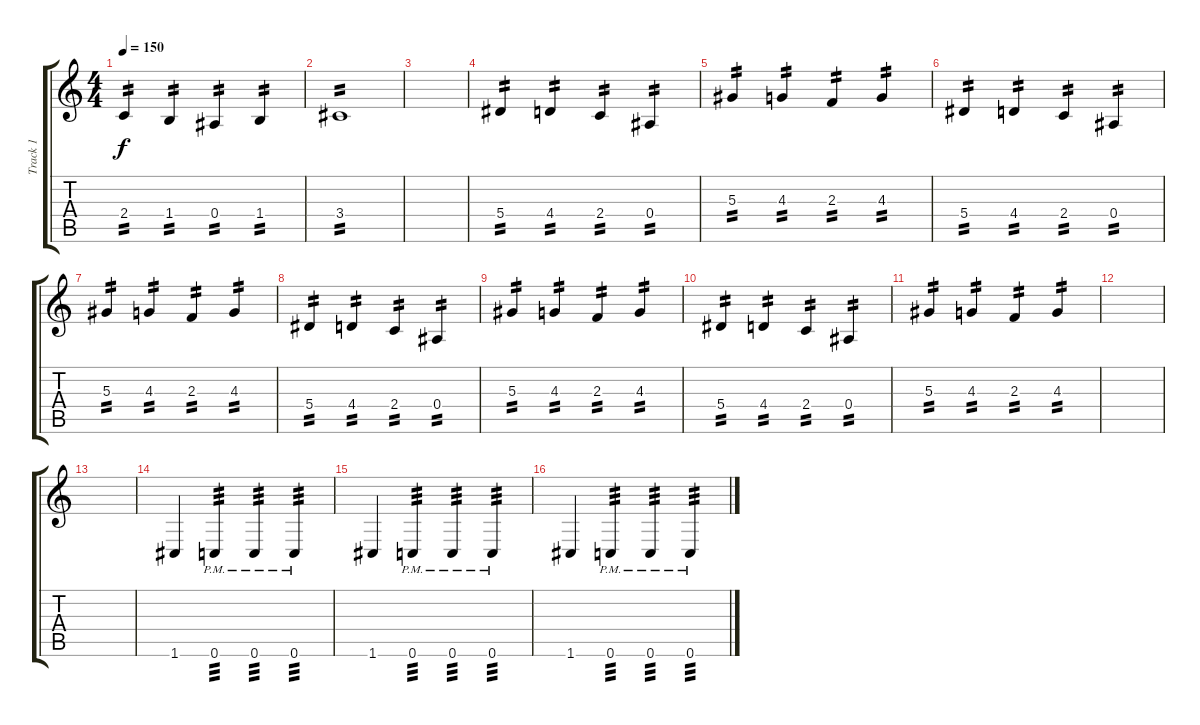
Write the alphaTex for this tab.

\track ("Track 1" "Track 1") {instrument distortionguitar}
\staff {score tabs}
\tuning (C4 G3 Eb3 Bb2 F2 C2) {hide}
\ts (4 4)
\tempo 150
\clef g2
\ks c
2.4.4{tp 2 dy f} 1.4.4{tp 2} 0.4.4{tp 2} 1.4.4{tp 2} |
3.4.1{tp 2} |
|
5.4.4{tp 2} 4.4.4{tp 2} 2.4.4{tp 2} 0.4.4{tp 2} |
5.3.4{tp 2} 4.3.4{tp 2} 2.3.4{tp 2} 4.3.4{tp 2} |
5.4.4{tp 2} 4.4.4{tp 2} 2.4.4{tp 2} 0.4.4{tp 2} |
5.3.4{tp 2} 4.3.4{tp 2} 2.3.4{tp 2} 4.3.4{tp 2} |
5.4.4{tp 2} 4.4.4{tp 2} 2.4.4{tp 2} 0.4.4{tp 2} |
5.3.4{tp 2} 4.3.4{tp 2} 2.3.4{tp 2} 4.3.4{tp 2} |
5.4.4{tp 2} 4.4.4{tp 2} 2.4.4{tp 2} 0.4.4{tp 2} |
5.3.4{tp 2} 4.3.4{tp 2} 2.3.4{tp 2} 4.3.4{tp 2} |
|
|
1.6.4 0.6{pm}.4{tp 3} 0.6{pm}.4{tp 3} 0.6{pm}.4{tp 3} |
1.6.4 0.6{pm}.4{tp 3} 0.6{pm}.4{tp 3} 0.6{pm}.4{tp 3} |
1.6.4 0.6{pm}.4{tp 3} 0.6{pm}.4{tp 3} 0.6{pm}.4{tp 3}
